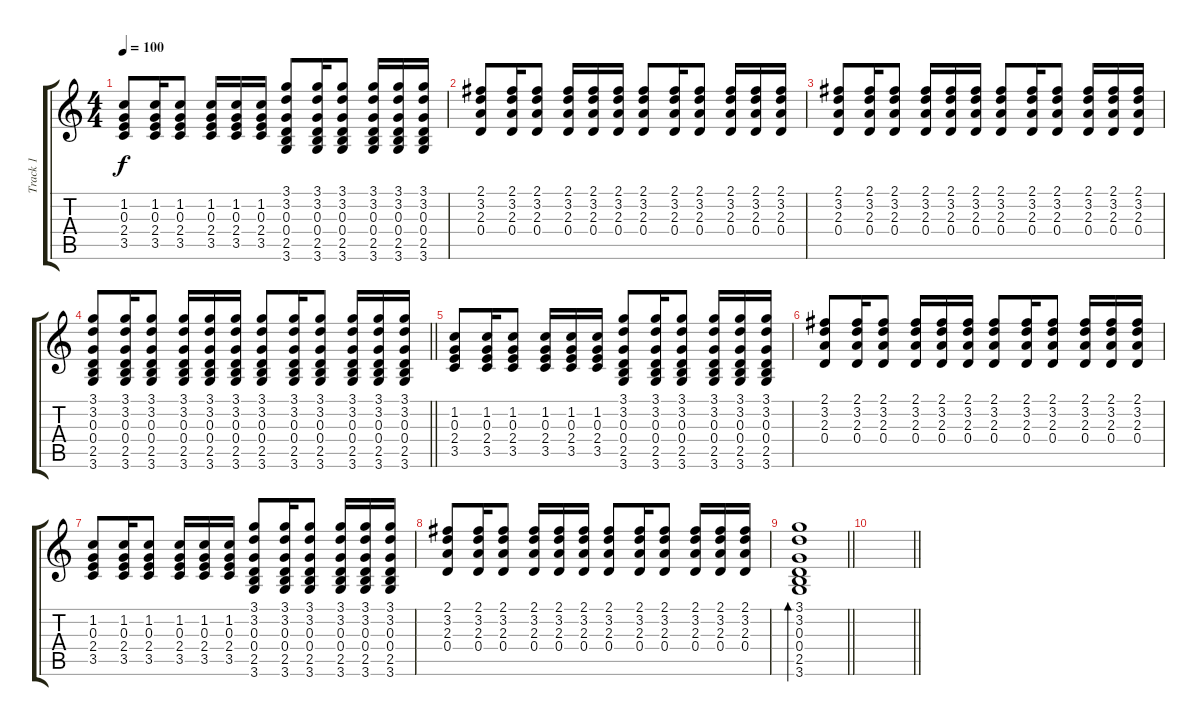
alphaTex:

\track ("Track 1" "Track 1") {instrument acousticguitarsteel}
\staff {score tabs}
\tuning (E4 B3 G3 D3 A2 E2) {hide}
\ts (4 4)
\tempo 100
\clef g2
\ks c
(1.2 0.3 2.4 3.5).8{dy f} (1.2 0.3 2.4 3.5).16 (1.2 0.3 2.4 3.5).8 (1.2 0.3 2.4 3.5).16 (1.2 0.3 2.4 3.5).16 (1.2 0.3 2.4 3.5).16 (3.1 3.2 0.3 0.4 2.5 3.6).8 (3.1 3.2 0.3 0.4 2.5 3.6).16 (3.1 3.2 0.3 0.4 2.5 3.6).8 (3.1 3.2 0.3 0.4 2.5 3.6).16 (3.1 3.2 0.3 0.4 2.5 3.6).16 (3.1 3.2 0.3 0.4 2.5 3.6).16 |
(2.1 3.2 2.3 0.4).8 (2.1 3.2 2.3 0.4).16 (2.1 3.2 2.3 0.4).8 (2.1 3.2 2.3 0.4).16 (2.1 3.2 2.3 0.4).16 (2.1 3.2 2.3 0.4).16 (2.1 3.2 2.3 0.4).8 (2.1 3.2 2.3 0.4).16 (2.1 3.2 2.3 0.4).8 (2.1 3.2 2.3 0.4).16 (2.1 3.2 2.3 0.4).16 (2.1 3.2 2.3 0.4).16 |
(2.1 3.2 2.3 0.4).8 (2.1 3.2 2.3 0.4).16 (2.1 3.2 2.3 0.4).8 (2.1 3.2 2.3 0.4).16 (2.1 3.2 2.3 0.4).16 (2.1 3.2 2.3 0.4).16 (2.1 3.2 2.3 0.4).8 (2.1 3.2 2.3 0.4).16 (2.1 3.2 2.3 0.4).8 (2.1 3.2 2.3 0.4).16 (2.1 3.2 2.3 0.4).16 (2.1 3.2 2.3 0.4).16 |
\barLineRight lightlight
(3.1 3.2 0.3 0.4 2.5 3.6).8 (3.1 3.2 0.3 0.4 2.5 3.6).16 (3.1 3.2 0.3 0.4 2.5 3.6).8 (3.1 3.2 0.3 0.4 2.5 3.6).16 (3.1 3.2 0.3 0.4 2.5 3.6).16 (3.1 3.2 0.3 0.4 2.5 3.6).16 (3.1 3.2 0.3 0.4 2.5 3.6).8 (3.1 3.2 0.3 0.4 2.5 3.6).16 (3.1 3.2 0.3 0.4 2.5 3.6).8 (3.1 3.2 0.3 0.4 2.5 3.6).16 (3.1 3.2 0.3 0.4 2.5 3.6).16 (3.1 3.2 0.3 0.4 2.5 3.6).16 |
(1.2 0.3 2.4 3.5).8 (1.2 0.3 2.4 3.5).16 (1.2 0.3 2.4 3.5).8 (1.2 0.3 2.4 3.5).16 (1.2 0.3 2.4 3.5).16 (1.2 0.3 2.4 3.5).16 (3.1 3.2 0.3 0.4 2.5 3.6).8 (3.1 3.2 0.3 0.4 2.5 3.6).16 (3.1 3.2 0.3 0.4 2.5 3.6).8 (3.1 3.2 0.3 0.4 2.5 3.6).16 (3.1 3.2 0.3 0.4 2.5 3.6).16 (3.1 3.2 0.3 0.4 2.5 3.6).16 |
(2.1 3.2 2.3 0.4).8 (2.1 3.2 2.3 0.4).16 (2.1 3.2 2.3 0.4).8 (2.1 3.2 2.3 0.4).16 (2.1 3.2 2.3 0.4).16 (2.1 3.2 2.3 0.4).16 (2.1 3.2 2.3 0.4).8 (2.1 3.2 2.3 0.4).16 (2.1 3.2 2.3 0.4).8 (2.1 3.2 2.3 0.4).16 (2.1 3.2 2.3 0.4).16 (2.1 3.2 2.3 0.4).16 |
(1.2 0.3 2.4 3.5).8 (1.2 0.3 2.4 3.5).16 (1.2 0.3 2.4 3.5).8 (1.2 0.3 2.4 3.5).16 (1.2 0.3 2.4 3.5).16 (1.2 0.3 2.4 3.5).16 (3.1 3.2 0.3 0.4 2.5 3.6).8 (3.1 3.2 0.3 0.4 2.5 3.6).16 (3.1 3.2 0.3 0.4 2.5 3.6).8 (3.1 3.2 0.3 0.4 2.5 3.6).16 (3.1 3.2 0.3 0.4 2.5 3.6).16 (3.1 3.2 0.3 0.4 2.5 3.6).16 |
(2.1 3.2 2.3 0.4).8 (2.1 3.2 2.3 0.4).16 (2.1 3.2 2.3 0.4).8 (2.1 3.2 2.3 0.4).16 (2.1 3.2 2.3 0.4).16 (2.1 3.2 2.3 0.4).16 (2.1 3.2 2.3 0.4).8 (2.1 3.2 2.3 0.4).16 (2.1 3.2 2.3 0.4).8 (2.1 3.2 2.3 0.4).16 (2.1 3.2 2.3 0.4).16 (2.1 3.2 2.3 0.4).16 |
\barLineRight lightlight
(3.1 3.2 0.3 0.4 2.5 3.6).1{bd 240} |
\barLineRight lightlight
